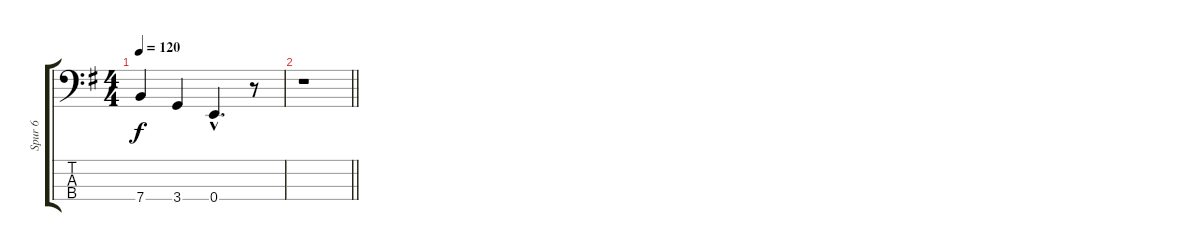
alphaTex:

\track ("Spur 6" "Spur 6") {instrument slapbass1}
\staff {score tabs}
\tuning (G2 D2 A1 E1) {hide}
\ts (4 4)
\tempo 120
\clef f4
\ks eminor
7.4{t}.4{dy f} 3.4.4 0.4{hac}.4{d} r.8 |
\barLineRight lightlight
r.1
